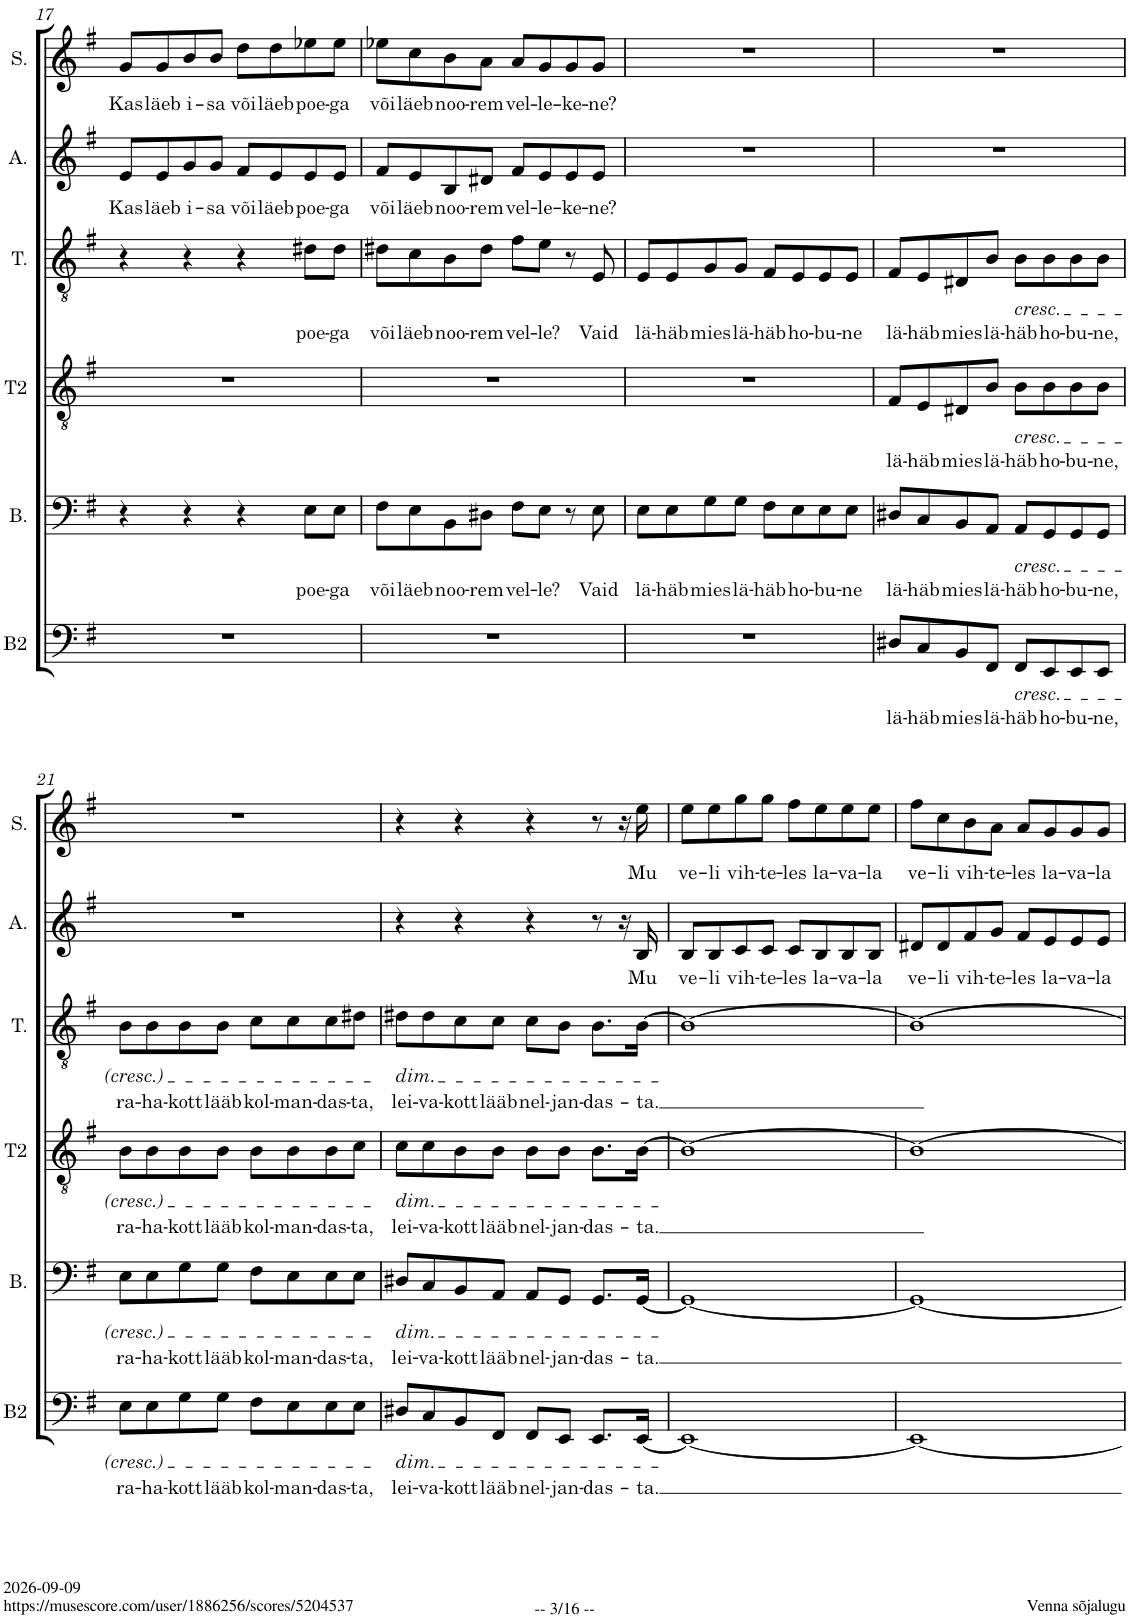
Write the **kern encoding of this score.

**kern	**text	**kern	**text	**kern	**text	**kern	**text	**kern	**text	**kern	**text
*part6	*part6	*part5	*part5	*part4	*part4	*part3	*part3	*part2	*part2	*part1	*part1
*staff6	*staff6	*staff5	*staff5	*staff4	*staff4	*staff3	*staff3	*staff2	*staff2	*staff1	*staff1
*I"Bass II	*	*I"Bass	*	*I"Tenor II	*	*I"Tenor	*	*I"Alto	*	*I"Soprano	*
*I'B2	*	*I'B.	*	*I'T2	*	*I'T.	*	*I'A.	*	*I'S.	*
!!LO:PB:g=z
*clefF4	*	*clefF4	*	*clefGv2	*	*clefGv2	*	*clefG2	*	*clefG2	*
*	*	*	*	*	*	*	*	*Trd1c2	*	*	*
*k[f#]	*	*k[f#]	*	*k[f#]	*	*k[f#]	*	*k[f#]	*	*k[f#]	*
*M4/4	*	*M4/4	*	*M4/4	*	*M4/4	*	*M4/4	*	*M4/4	*
=17	=17	=17	=17	=17	=17	=17	=17	=17	=17	=17	=17
!	!	!	!	!	!	!	!	!	!LO:LY:b	!	!LO:LY:b
1r	.	4r	.	1r	.	4r	.	8e/L	Kas	8g/L	Kas
!	!	!	!	!	!	!	!	!	!LO:LY:b	!	!LO:LY:b
.	.	.	.	.	.	.	.	8e/	läeb	8g/	läeb
!	!	!	!	!	!	!	!	!	!LO:LY:b	!	!LO:LY:b
.	.	4r	.	.	.	4r	.	8g/	i-	8b/	i-
!	!	!	!	!	!	!	!	!	!LO:LY:b	!	!LO:LY:b
.	.	.	.	.	.	.	.	8g/J	-sa	8b/J	-sa
!	!	!	!	!	!	!	!	!	!LO:LY:b	!	!LO:LY:b
.	.	4r	.	.	.	4r	.	8f#/L	või	8dd\L	või
!	!	!	!	!	!	!	!	!	!LO:LY:b	!	!LO:LY:b
.	.	.	.	.	.	.	.	8e/	läeb	8dd\	läeb
!	!	!	!LO:LY:b	!	!	!	!LO:LY:b	!	!LO:LY:b	!	!LO:LY:b
.	.	8E\L	poe-	.	.	8d#X\L	poe-	8e/	poe-	8ee-X\	poe-
!	!	!	!LO:LY:b	!	!	!	!LO:LY:b	!	!LO:LY:b	!	!LO:LY:b
.	.	8E\J	-ga	.	.	8d#\J	-ga	8e/J	-ga	8ee-\J	-ga
=18	=18	=18	=18	=18	=18	=18	=18	=18	=18	=18	=18
!	!	!	!LO:LY:b	!	!	!	!LO:LY:b	!	!LO:LY:b	!	!LO:LY:b
1r	.	8F#\L	või	1r	.	8d#X\L	või	8f#/L	või	8ee-X\L	või
!	!	!	!LO:LY:b	!	!	!	!LO:LY:b	!	!LO:LY:b	!	!LO:LY:b
.	.	8E\	läeb	.	.	8c\	läeb	8e/	läeb	8cc\	läeb
!	!	!	!LO:LY:b	!	!	!	!LO:LY:b	!	!LO:LY:b	!	!LO:LY:b
.	.	8BB\	noo-	.	.	8B\	noo-	8B/	noo-	8b\	noo-
!	!	!	!LO:LY:b	!	!	!	!LO:LY:b	!	!LO:LY:b	!	!LO:LY:b
.	.	8D#X\J	-rem	.	.	8d#\J	-rem	8d#X/J	-rem	8a\J	-rem
!	!	!	!LO:LY:b	!	!	!	!LO:LY:b	!	!LO:LY:b	!	!LO:LY:b
.	.	8F#\L	vel-	.	.	8f#\L	vel-	8f#/L	vel-	8a/L	vel-
!	!	!	!LO:LY:b	!	!	!	!LO:LY:b	!	!LO:LY:b	!	!LO:LY:b
.	.	8E\J	-le?	.	.	8e\J	-le?	8e/	-le-	8g/	-le-
!	!	!	!	!	!	!	!	!	!LO:LY:b	!	!LO:LY:b
.	.	8r	.	.	.	8r	.	8e/	-ke-	8g/	-ke-
!	!	!	!LO:LY:b	!	!	!	!LO:LY:b	!	!LO:LY:b	!	!LO:LY:b
.	.	8E\	Vaid	.	.	8E/	Vaid	8e/J	-ne?	8g/J	-ne?
=19	=19	=19	=19	=19	=19	=19	=19	=19	=19	=19	=19
!	!	!	!LO:LY:b	!	!	!	!LO:LY:b	!	!	!	!
1r	.	8E\L	lä-	1r	.	8E/L	lä-	1r	.	1r	.
!	!	!	!LO:LY:b	!	!	!	!LO:LY:b	!	!	!	!
.	.	8E\	-häb	.	.	8E/	-häb	.	.	.	.
!	!	!	!LO:LY:b	!	!	!	!LO:LY:b	!	!	!	!
.	.	8G\	mies	.	.	8G/	mies	.	.	.	.
!	!	!	!LO:LY:b	!	!	!	!LO:LY:b	!	!	!	!
.	.	8G\J	lä-	.	.	8G/J	lä-	.	.	.	.
!	!	!	!LO:LY:b	!	!	!	!LO:LY:b	!	!	!	!
.	.	8F#\L	-häb	.	.	8F#/L	-häb	.	.	.	.
!	!	!	!LO:LY:b	!	!	!	!LO:LY:b	!	!	!	!
.	.	8E\	ho-	.	.	8E/	ho-	.	.	.	.
!	!	!	!LO:LY:b	!	!	!	!LO:LY:b	!	!	!	!
.	.	8E\	-bu-	.	.	8E/	-bu-	.	.	.	.
!	!	!	!LO:LY:b	!	!	!	!LO:LY:b	!	!	!	!
.	.	8E\J	-ne	.	.	8E/J	-ne	.	.	.	.
=20	=20	=20	=20	=20	=20	=20	=20	=20	=20	=20	=20
!	!LO:LY:b	!	!LO:LY:b	!	!LO:LY:b	!	!LO:LY:b	!	!	!	!
8D#X/L	lä-	8D#X/L	lä-	8F#/L	lä-	8F#/L	lä-	1r	.	1r	.
!	!LO:LY:b	!	!LO:LY:b	!	!LO:LY:b	!	!LO:LY:b	!	!	!	!
8C/	-häb	8C/	-häb	8E/	-häb	8E/	-häb	.	.	.	.
!	!LO:LY:b	!	!LO:LY:b	!	!LO:LY:b	!	!LO:LY:b	!	!	!	!
8BB/	mies	8BB/	mies	8D#X/	mies	8D#X/	mies	.	.	.	.
!	!LO:LY:b	!	!LO:LY:b	!	!LO:LY:b	!	!LO:LY:b	!	!	!	!
8FF#/J	lä-	8AA/J	lä-	8B/J	lä-	8B/J	lä-	.	.	.	.
!	!	!	!	!	!	!LO:TX:b:i:t=cresc.	!	!	!	!	!
!	!	!	!	!LO:TX:b:i:t=cresc.	!	!	!	!	!	!	!
!	!	!LO:TX:b:i:t=cresc.	!	!	!	!	!	!	!	!	!
!LO:TX:b:i:t=cresc.	!	!	!	!	!	!	!	!	!	!	!
!	!LO:LY:b	!	!LO:LY:b	!	!LO:LY:b	!	!LO:LY:b	!	!	!	!
8FF#/L	-häb	8AA/L	-häb	8B\L	-häb	8B\L	-häb	.	.	.	.
!	!LO:LY:b	!	!LO:LY:b	!	!LO:LY:b	!	!LO:LY:b	!	!	!	!
8EE/	ho-	8GG/	ho-	8B\	ho-	8B\	ho-	.	.	.	.
!	!LO:LY:b	!	!LO:LY:b	!	!LO:LY:b	!	!LO:LY:b	!	!	!	!
8EE/	-bu-	8GG/	-bu-	8B\	-bu-	8B\	-bu-	.	.	.	.
!	!LO:LY:b	!	!LO:LY:b	!	!LO:LY:b	!	!LO:LY:b	!	!	!	!
8EE/J	-ne,	8GG/J	-ne,	8B\J	-ne,	8B\J	-ne,	.	.	.	.
!!LO:LB:g=z
=21	=21	=21	=21	=21	=21	=21	=21	=21	=21	=21	=21
!	!LO:LY:b	!	!LO:LY:b	!	!LO:LY:b	!	!LO:LY:b	!	!	!	!
8E\L	ra-	8E\L	ra-	8B\L	ra-	8B\L	ra-	1r	.	1r	.
!	!LO:LY:b	!	!LO:LY:b	!	!LO:LY:b	!	!LO:LY:b	!	!	!	!
8E\	-ha-	8E\	-ha-	8B\	-ha-	8B\	-ha-	.	.	.	.
!	!LO:LY:b	!	!LO:LY:b	!	!LO:LY:b	!	!LO:LY:b	!	!	!	!
8G\	-kott	8G\	-kott	8B\	-kott	8B\	-kott	.	.	.	.
!	!LO:LY:b	!	!LO:LY:b	!	!LO:LY:b	!	!LO:LY:b	!	!	!	!
8G\J	lääb	8G\J	lääb	8B\J	lääb	8B\J	lääb	.	.	.	.
!	!LO:LY:b	!	!LO:LY:b	!	!LO:LY:b	!	!LO:LY:b	!	!	!	!
8F#\L	kol-	8F#\L	kol-	8B\L	kol-	8c\L	kol-	.	.	.	.
!	!LO:LY:b	!	!LO:LY:b	!	!LO:LY:b	!	!LO:LY:b	!	!	!	!
8E\	-man-	8E\	-man-	8B\	-man-	8c\	-man-	.	.	.	.
!	!LO:LY:b	!	!LO:LY:b	!	!LO:LY:b	!	!LO:LY:b	!	!	!	!
8E\	-das-	8E\	-das-	8B\	-das-	8c\	-das-	.	.	.	.
!	!LO:LY:b	!	!LO:LY:b	!	!LO:LY:b	!	!LO:LY:b	!	!	!	!
8E\J	-ta,	8E\J	-ta,	8c\J	-ta,	8d#X\J	-ta,	.	.	.	.
=22	=22	=22	=22	=22	=22	=22	=22	=22	=22	=22	=22
!	!	!	!	!	!	!LO:TX:b:i:t=dim.	!	!	!	!	!
!	!	!	!	!LO:TX:b:i:t=dim.	!	!	!	!	!	!	!
!	!	!LO:TX:b:i:t=dim.	!	!	!	!	!	!	!	!	!
!LO:TX:b:i:t=dim.	!	!	!	!	!	!	!	!	!	!	!
!	!LO:LY:b	!	!LO:LY:b	!	!LO:LY:b	!	!LO:LY:b	!	!	!	!
8D#X/L	lei-	8D#X/L	lei-	8c\L	lei-	8d#X\L	lei-	4r	.	4r	.
!	!LO:LY:b	!	!LO:LY:b	!	!LO:LY:b	!	!LO:LY:b	!	!	!	!
8C/	-va-	8C/	-va-	8c\	-va-	8d#\	-va-	.	.	.	.
!	!LO:LY:b	!	!LO:LY:b	!	!LO:LY:b	!	!LO:LY:b	!	!	!	!
8BB/	-kott	8BB/	-kott	8B\	-kott	8c\	-kott	4r	.	4r	.
!	!LO:LY:b	!	!LO:LY:b	!	!LO:LY:b	!	!LO:LY:b	!	!	!	!
8FF#/J	lääb	8AA/J	lääb	8B\J	lääb	8c\J	lääb	.	.	.	.
!	!LO:LY:b	!	!LO:LY:b	!	!LO:LY:b	!	!LO:LY:b	!	!	!	!
8FF#/L	nel-	8AA/L	nel-	8B\L	nel-	8c\L	nel-	4r	.	4r	.
!	!LO:LY:b	!	!LO:LY:b	!	!LO:LY:b	!	!LO:LY:b	!	!	!	!
8EE/J	-jan-	8GG/J	-jan-	8B\J	-jan-	8B\J	-jan-	.	.	.	.
!	!LO:LY:b	!	!LO:LY:b	!	!LO:LY:b	!	!LO:LY:b	!	!	!	!
8.EE/L	-das-	8.GG/L	-das-	8.B\L	-das-	8.B\L	-das-	8r	.	8r	.
.	.	.	.	.	.	.	.	16r	.	16r	.
!	!LO:LY:b	!	!LO:LY:b	!	!LO:LY:b	!	!LO:LY:b	!	!LO:LY:b	!	!LO:LY:b
[16EE/Jk	-ta.	[16GG/Jk	-ta.	[16B\Jk	-ta.	[16B\Jk	-ta.	16B/	Mu	16ee\	Mu
=23	=23	=23	=23	=23	=23	=23	=23	=23	=23	=23	=23
!	!	!	!	!	!	!	!	!	!LO:LY:b	!	!LO:LY:b
1EE_	.	1GG_	.	1B_	.	1B_	.	8B/L	ve-	8ee\L	ve-
!	!	!	!	!	!	!	!	!	!LO:LY:b	!	!LO:LY:b
.	.	.	.	.	.	.	.	8B/	-li	8ee\	-li
!	!	!	!	!	!	!	!	!	!LO:LY:b	!	!LO:LY:b
.	.	.	.	.	.	.	.	8c/	vih-	8gg\	vih-
!	!	!	!	!	!	!	!	!	!LO:LY:b	!	!LO:LY:b
.	.	.	.	.	.	.	.	8c/J	-te-	8gg\J	-te-
!	!	!	!	!	!	!	!	!	!LO:LY:b	!	!LO:LY:b
.	.	.	.	.	.	.	.	8c/L	-les	8ff#\L	-les
!	!	!	!	!	!	!	!	!	!LO:LY:b	!	!LO:LY:b
.	.	.	.	.	.	.	.	8B/	la-	8ee\	la-
!	!	!	!	!	!	!	!	!	!LO:LY:b	!	!LO:LY:b
.	.	.	.	.	.	.	.	8B/	-va-	8ee\	-va-
!	!	!	!	!	!	!	!	!	!LO:LY:b	!	!LO:LY:b
.	.	.	.	.	.	.	.	8B/J	-la	8ee\J	-la
=24	=24	=24	=24	=24	=24	=24	=24	=24	=24	=24	=24
!	!	!	!	!	!	!	!	!	!LO:LY:b	!	!LO:LY:b
1EE_	.	1GG_	.	1B_	.	1B_	.	8d#X/L	ve-	8ff#\L	ve-
!	!	!	!	!	!	!	!	!	!LO:LY:b	!	!LO:LY:b
.	.	.	.	.	.	.	.	8d#/	-li	8cc\	-li
!	!	!	!	!	!	!	!	!	!LO:LY:b	!	!LO:LY:b
.	.	.	.	.	.	.	.	8f#/	vih-	8b\	vih-
!	!	!	!	!	!	!	!	!	!LO:LY:b	!	!LO:LY:b
.	.	.	.	.	.	.	.	8g/J	-te-	8a\J	-te-
!	!	!	!	!	!	!	!	!	!LO:LY:b	!	!LO:LY:b
.	.	.	.	.	.	.	.	8f#/L	-les	8a/L	-les
!	!	!	!	!	!	!	!	!	!LO:LY:b	!	!LO:LY:b
.	.	.	.	.	.	.	.	8e/	la-	8g/	la-
!	!	!	!	!	!	!	!	!	!LO:LY:b	!	!LO:LY:b
.	.	.	.	.	.	.	.	8e/	-va-	8g/	-va-
!	!	!	!	!	!	!	!	!	!LO:LY:b	!	!LO:LY:b
.	.	.	.	.	.	.	.	8e/J	-la	8g/J	-la
=	=	=	=	=	=	=	=	=	=	=	=
*-	*-	*-	*-	*-	*-	*-	*-	*-	*-	*-	*-
